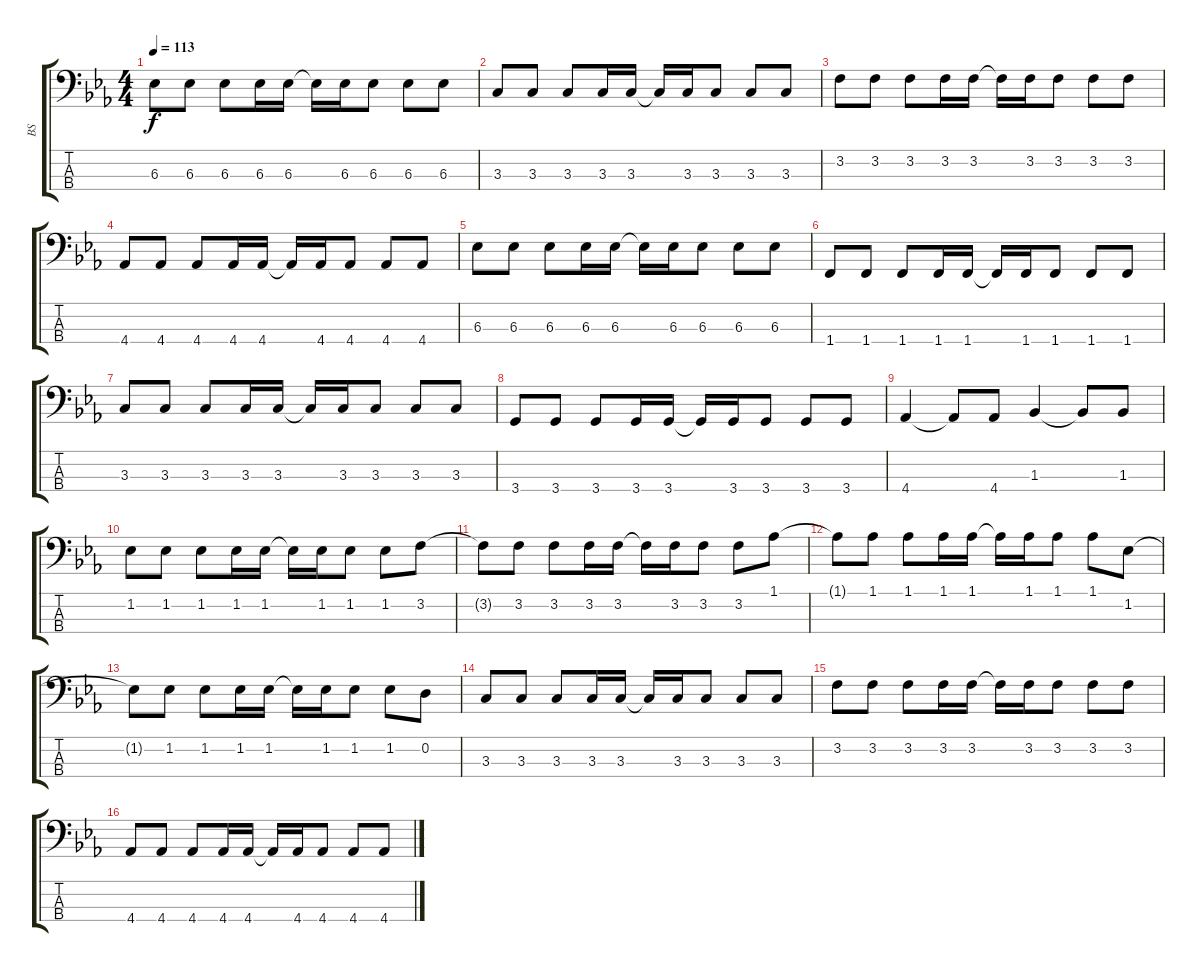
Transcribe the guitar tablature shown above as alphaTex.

\track ("BS" "BS") {instrument electricbassfinger}
\staff {score tabs}
\tuning (G2 D2 A1 E1) {hide}
\ts (4 4)
\tempo 113
\clef f4
\ks cminor
6.3.8{dy f} 6.3.8 6.3.8 6.3.16 6.3.16 6.3{t}.16 6.3.16 6.3.8 6.3.8 6.3.8 |
3.3.8 3.3.8 3.3.8 3.3.16 3.3.16 3.3{t}.16 3.3.16 3.3.8 3.3.8 3.3.8 |
3.2.8 3.2.8 3.2.8 3.2.16 3.2.16 3.2{t}.16 3.2.16 3.2.8 3.2.8 3.2.8 |
4.4.8 4.4.8 4.4.8 4.4.16 4.4.16 4.4{t}.16 4.4.16 4.4.8 4.4.8 4.4.8 |
6.3.8 6.3.8 6.3.8 6.3.16 6.3.16 6.3{t}.16 6.3.16 6.3.8 6.3.8 6.3.8 |
1.4.8 1.4.8 1.4.8 1.4.16 1.4.16 1.4{t}.16 1.4.16 1.4.8 1.4.8 1.4.8 |
3.3.8 3.3.8 3.3.8 3.3.16 3.3.16 3.3{t}.16 3.3.16 3.3.8 3.3.8 3.3.8 |
3.4.8 3.4.8 3.4.8 3.4.16 3.4.16 3.4{t}.16 3.4.16 3.4.8 3.4.8 3.4.8 |
4.4.4 4.4{t}.8 4.4.8 1.3.4 1.3{t}.8 1.3.8 |
1.2.8 1.2.8 1.2.8 1.2.16 1.2.16 1.2{t}.16 1.2.16 1.2.8 1.2.8 3.2.8 |
3.2{t}.8 3.2.8 3.2.8 3.2.16 3.2.16 3.2{t}.16 3.2.16 3.2.8 3.2.8 1.1.8 |
1.1{t}.8 1.1.8 1.1.8 1.1.16 1.1.16 1.1{t}.16 1.1.16 1.1.8 1.1.8 1.2.8 |
1.2{t}.8 1.2.8 1.2.8 1.2.16 1.2.16 1.2{t}.16 1.2.16 1.2.8 1.2.8 0.2.8 |
3.3.8 3.3.8 3.3.8 3.3.16 3.3.16 3.3{t}.16 3.3.16 3.3.8 3.3.8 3.3.8 |
3.2.8 3.2.8 3.2.8 3.2.16 3.2.16 3.2{t}.16 3.2.16 3.2.8 3.2.8 3.2.8 |
4.4.8 4.4.8 4.4.8 4.4.16 4.4.16 4.4{t}.16 4.4.16 4.4.8 4.4.8 4.4.8
